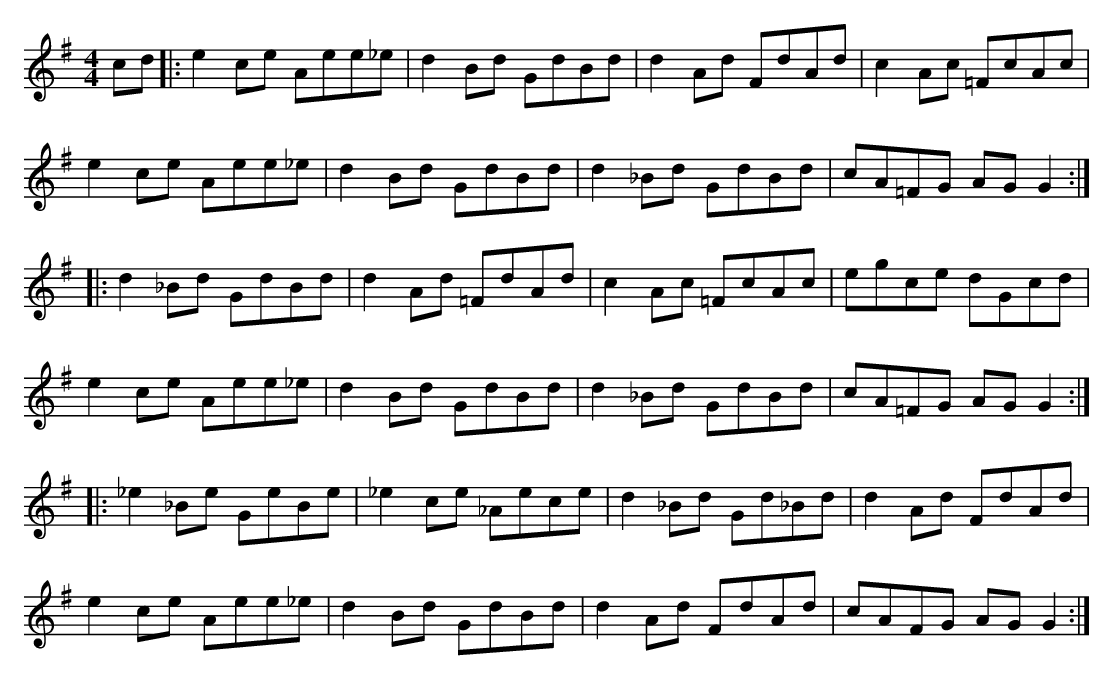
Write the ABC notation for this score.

X:1
M:4/4
K:Ador
cd|:e2ce Aee_e|d2Bd GdBd|d2Ad FdAd|c2Ac =FcAc|
e2ce Aee_e|d2Bd GdBd|d2_Bd GdBd|cA=FG AGG2:|
|:d2_Bd GdBd|d2Ad =FdAd|c2Ac =FcAc|egce dGcd|
e2ce Aee_e|d2Bd GdBd|d2_Bd GdBd|cA=FG AGG2:|
|:_e2_Be GeBe|_e2ce _Aece|d2_Bd Gd_Bd|d2Ad FdAd|
e2ce Aee_e|d2Bd GdBd|d2Ad FdAd|cAFG AGG2:|
